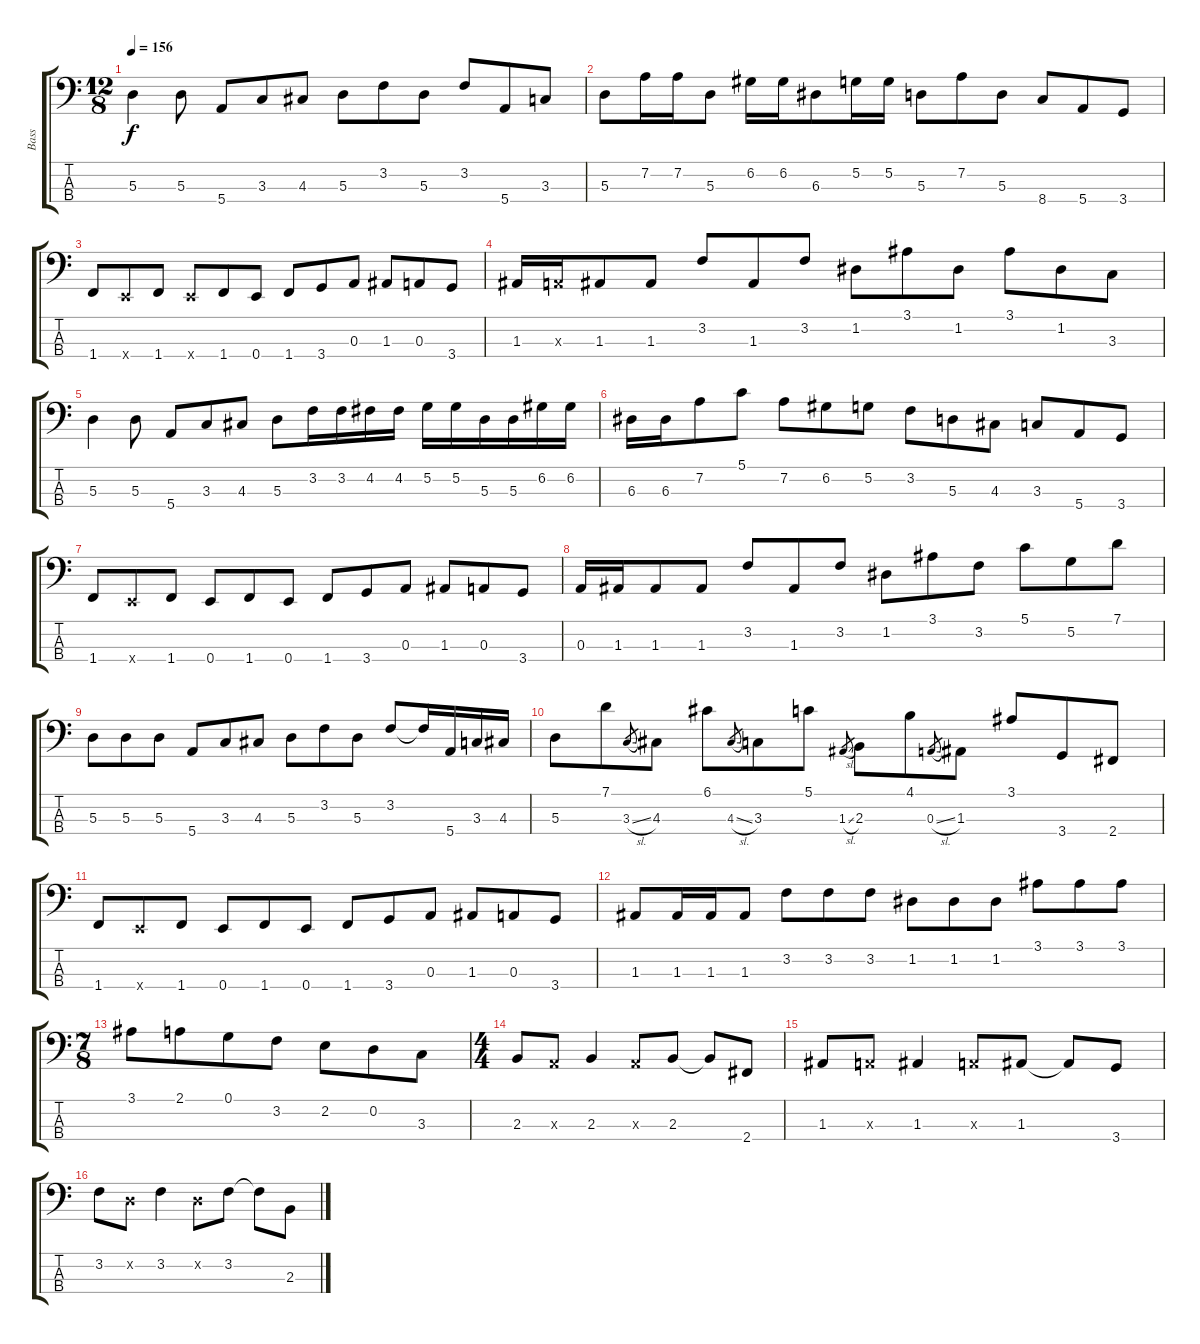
\track ("Bass" "Bass") {instrument electricbassfinger}
\staff {score tabs}
\tuning (G2 D2 A1 E1) {hide}
\ts (12 8)
\tempo 156
\clef f4
\ks c
5.3.4{dy f} 5.3.8 5.4.8 3.3.8 4.3.8 5.3.8 3.2.8 5.3.8 3.2.8 5.4.8 3.3.8 |
5.3.8 7.2.16 7.2.16 5.3.8 6.2.16 6.2.16 6.3.8 5.2.16 5.2.16 5.3.8 7.2.8 5.3.8 8.4.8 5.4.8 3.4.8 |
1.4.8 0.4{x}.8 1.4.8 0.4{x}.8 1.4.8 0.4.8 1.4.8 3.4.8 0.3.8 1.3.8 0.3.8 3.4.8 |
1.3.16 0.3{x}.16 1.3.8 1.3.8 3.2.8 1.3.8 3.2.8 1.2.8 3.1.8 1.2.8 3.1.8 1.2.8 3.3.8 |
5.3.4 5.3.8 5.4.8 3.3.8 4.3.8 5.3.8 3.2.16 3.2.16 4.2.16 4.2.16 5.2.16 5.2.16 5.3.16 5.3.16 6.2.16 6.2.16 |
6.3.16 6.3.16 7.2.8 5.1.8 7.2.8 6.2.8 5.2.8 3.2.8 5.3.8 4.3.8 3.3.8 5.4.8 3.4.8 |
1.4.8 0.4{x}.8 1.4.8 0.4.8 1.4.8 0.4.8 1.4.8 3.4.8 0.3.8 1.3.8 0.3.8 3.4.8 |
0.3.16 1.3.16 1.3.8 1.3.8 3.2.8 1.3.8 3.2.8 1.2.8 3.1.8 3.2.8 5.1.8 5.2.8 7.1.8 |
5.3.8 5.3.8 5.3.8 5.4.8 3.3.8 4.3.8 5.3.8 3.2.8 5.3.8 3.2.8 3.2{t}.16 5.4.16 3.3.16 4.3.16 |
5.3.8 7.1.8 3.3{sl}.8{gr} 4.3.8 6.1.8 4.3{sl}.8{gr} 3.3.8 5.1.8 1.3{sl}.8{gr} 2.3.8 4.1.8 0.3{sl}.8{gr} 1.3.8 3.1.8 3.4.8 2.4.8 |
1.4.8 0.4{x}.8 1.4.8 0.4.8 1.4.8 0.4.8 1.4.8 3.4.8 0.3.8 1.3.8 0.3.8 3.4.8 |
1.3.8 1.3.16 1.3.16 1.3.8 3.2.8 3.2.8 3.2.8 1.2.8 1.2.8 1.2.8 3.1.8 3.1.8 3.1.8 |
\ts (7 8)
3.1.8 2.1.8 0.1.8 3.2.8 2.2.8 0.2.8 3.3.8 |
\ts (4 4)
2.3.8 0.3{x}.8 2.3.4 0.3{x}.8 2.3.8 2.3{t}.8 2.4.8 |
1.3.8 0.3{x}.8 1.3.4 0.3{x}.8 1.3.8 1.3{t}.8 3.4.8 |
3.2.8 0.2{x}.8 3.2.4 0.2{x}.8 3.2.8 3.2{t}.8 2.3.8
